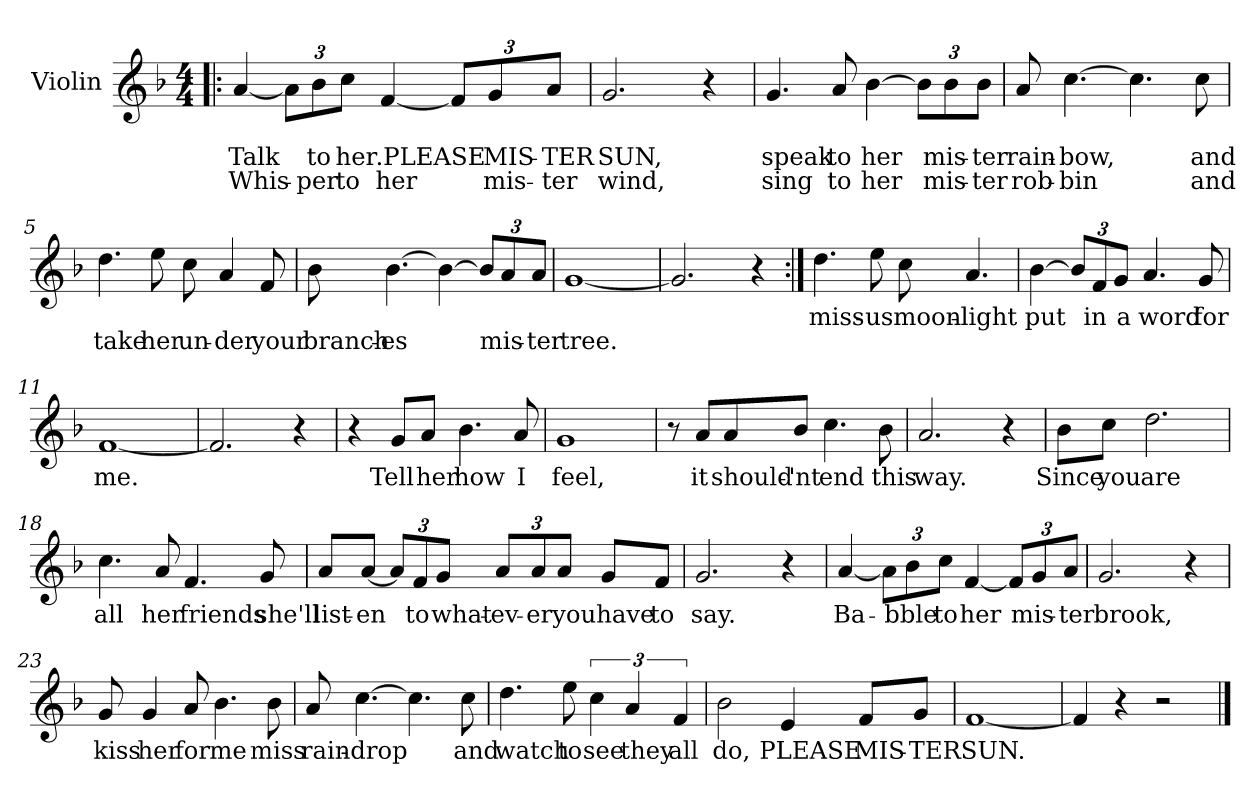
**kern	**text	**text	**text
*part1	*part1	*part1	*part1
*staff1	*staff1	*staff1	*staff1
*I"Violin	*	*	*
*I'Vln	*	*	*
*clefG2	*	*	*
*k[b-]	*	*	*
*F:	*	*	*
*M4/4	*	*	*
=1!|:	=1!|:	=1!|:	=1!|:
[4a/	.	Talk	Whis-
*Xbrackettup	*	*	*
12a\L]	.	.	.
12b-\	.	to	-per
12cc\J	.	her	to
[4f/	.	.PLEASE	her
12f/L]	.	.	.
12g/	.	MIS-	mis-
12a/J	.	-TER	-ter
=2	=2	=2	=2
2.g/	.	SUN,	wind,
4r	.	.	.
=3	=3	=3	=3
4.g/	.	speak	sing
8a/	.	to	to
[4b-\	.	her	her
12b-\L]	.	.	.
12b-\	.	mis-	mis-
12b-\J	.	-ter	-ter
!!LO:LB:g=z
=4	=4	=4	=4
8a/	.	rain-	rob-
[4.cc\	.	-bow,	-bin
4.cc\]	.	.	.
8cc\	.	and	and
=5	=5	=5	=5
4.dd\	.	take	.
8ee\	.	her	.
8cc\	.	un-	.
4a/	.	-der	.
8f/	.	your	.
=6	=6	=6	=6
8b-\	.	branch-	.
[4.b-\	.	-es	.
4b-\_	.	.	.
12b-/L]	.	.	.
12a/	.	mis-	.
12a/J	.	-ter	.
!!LO:LB:g=z
=7	=7	=7	=7
[1g	.	tree.	.
=8	=8	=8	=8
2.g/]	.	.	.
4r	.	.	.
=9:|!	=9:|!	=9:|!	=9:|!
4.dd\	miss-	.	.
8ee\	-us	.	.
8cc\	moon-	.	.
4.a/	-light	.	.
=10	=10	=10	=10
[4b-\	put	.	.
12b-/L]	.	.	.
12f/	in	.	.
12g/J	a	.	.
4.a/	word	.	.
8g/	for	.	.
=11	=11	=11	=11
[1f	me.	.	.
=12	=12	=12	=12
2.f/]	.	.	.
4r	.	.	.
!!LO:LB:g=z
=13	=13	=13	=13
4r	.	.	.
8g/L	Tell	.	.
8a/J	her	.	.
4.b-\	how	.	.
8a/	I	.	.
=14	=14	=14	=14
1g	feel,	.	.
=15	=15	=15	=15
8r	.	.	.
8a/L	it	.	.
8a/	should-	.	.
8b-/J	-'nt	.	.
4.cc\	end	.	.
8b-\	this	.	.
=16	=16	=16	=16
2.a/	way.	.	.
4r	.	.	.
=17	=17	=17	=17
8b-\L	Since	.	.
8cc\J	you	.	.
2.dd\	are	.	.
=18	=18	=18	=18
4.cc\	all	.	.
8a/	her	.	.
4.f/	friends	.	.
8g/	she'll	.	.
!!LO:LB:g=z
=19	=19	=19	=19
8a/L	list-	.	.
[8a/J	-en	.	.
12a/L]	.	.	.
12f/	to	.	.
12g/J	what-	.	.
12a/L	-ev-	.	.
12a/	-er	.	.
12a/J	you	.	.
8g/L	have	.	.
8f/J	to	.	.
=20	=20	=20	=20
2.g/	say.	.	.
4r	.	.	.
=21	=21	=21	=21
[4a/	Ba-	.	.
12a\L]	.	.	.
12b-\	-bble	.	.
12cc\J	to	.	.
[4f/	her	.	.
12f/L]	.	.	.
12g/	mis-	.	.
12a/J	-ter	.	.
=22	=22	=22	=22
2.g/	brook,	.	.
4r	.	.	.
!!LO:LB:g=z
=23	=23	=23	=23
8g/	kiss	.	.
4g/	her	.	.
8a/	for	.	.
4.b-\	me	.	.
8b-\	miss	.	.
=24	=24	=24	=24
8a/	rain-	.	.
[4.cc\	-drop	.	.
4.cc\]	.	.	.
8cc\	and	.	.
!!LO:LB:g=z
=25	=25	=25	=25
4.dd\	watch	.	.
8ee\	to	.	.
*brackettup	*	*	*
6cc\	see	.	.
6a/	they	.	.
6f/	all	.	.
=26	=26	=26	=26
2b-\	do,	.	.
4e/	PLEASE	.	.
8f/L	MIS-	.	.
8g/J	-TER	.	.
=27	=27	=27	=27
[1f	SUN.	.	.
=28	=28	=28	=28
4f/]	.	.	.
4r	.	.	.
2r	.	.	.
==	==	==	==
*-	*-	*-	*-
